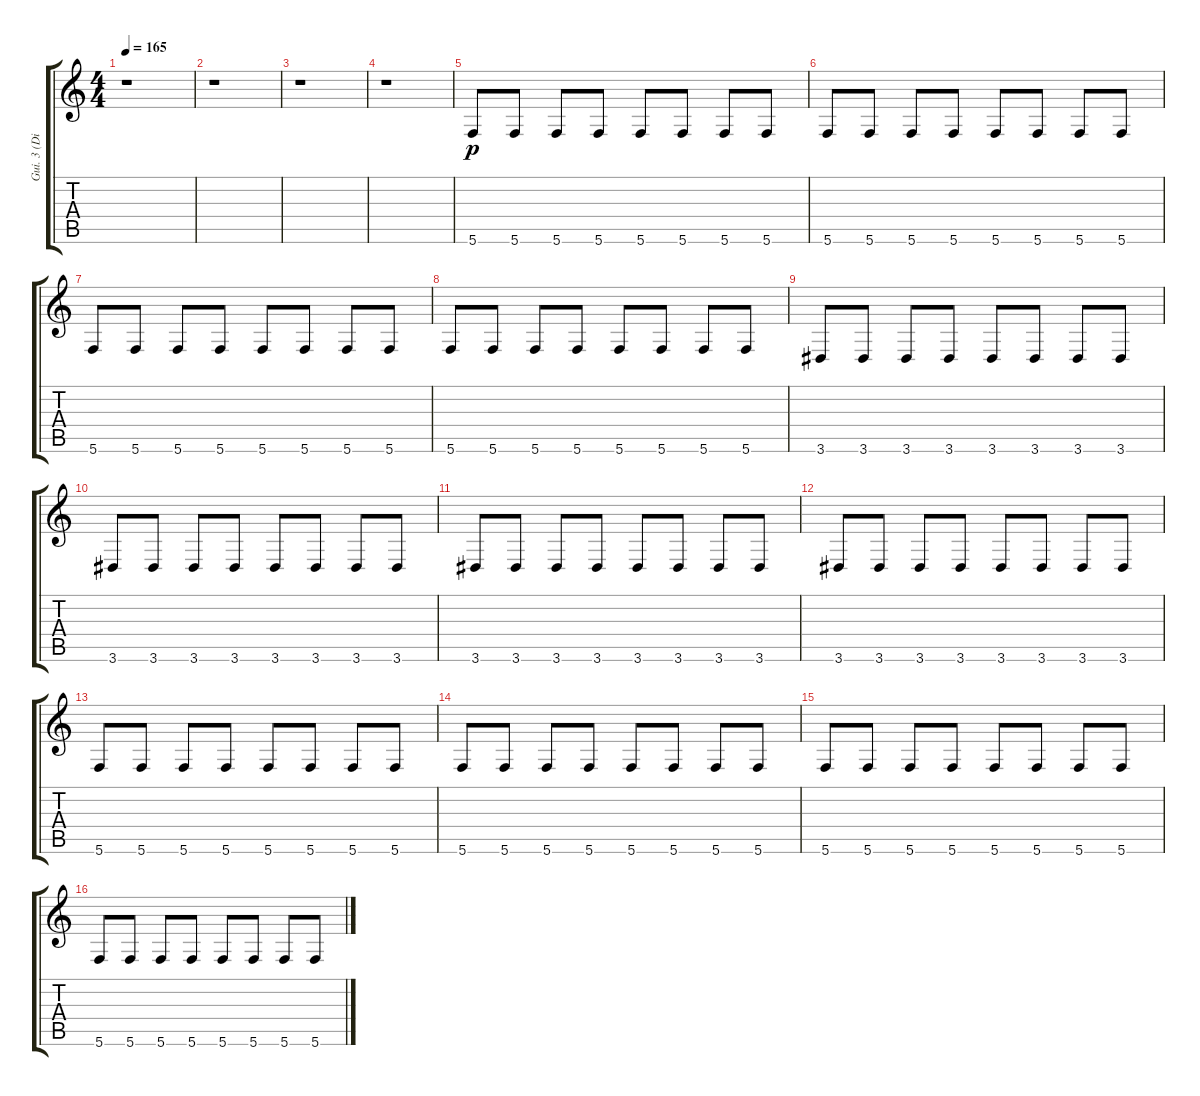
\track ("Gui. 3 (Dis.)" "Gui. 3 (Di") {instrument distortionguitar}
\staff {score tabs}
\tuning (D4 A3 F3 C3 G2 C2) {hide}
\ts (4 4)
\tempo 165
\clef g2
\ks c
r.1{dy mf} |
r.1 |
r.1 |
r.1 |
5.6.8{dy p} 5.6.8 5.6.8 5.6.8 5.6.8 5.6.8 5.6.8 5.6.8 |
5.6.8 5.6.8 5.6.8 5.6.8 5.6.8 5.6.8 5.6.8 5.6.8 |
5.6.8 5.6.8 5.6.8 5.6.8 5.6.8 5.6.8 5.6.8 5.6.8 |
5.6.8 5.6.8 5.6.8 5.6.8 5.6.8 5.6.8 5.6.8 5.6.8 |
3.6.8 3.6.8 3.6.8 3.6.8 3.6.8 3.6.8 3.6.8 3.6.8 |
3.6.8 3.6.8 3.6.8 3.6.8 3.6.8 3.6.8 3.6.8 3.6.8 |
3.6.8 3.6.8 3.6.8 3.6.8 3.6.8 3.6.8 3.6.8 3.6.8 |
3.6.8 3.6.8 3.6.8 3.6.8 3.6.8 3.6.8 3.6.8 3.6.8 |
5.6.8 5.6.8 5.6.8 5.6.8 5.6.8 5.6.8 5.6.8 5.6.8 |
5.6.8 5.6.8 5.6.8 5.6.8 5.6.8 5.6.8 5.6.8 5.6.8 |
5.6.8 5.6.8 5.6.8 5.6.8 5.6.8 5.6.8 5.6.8 5.6.8 |
5.6.8 5.6.8 5.6.8 5.6.8 5.6.8 5.6.8 5.6.8 5.6.8
